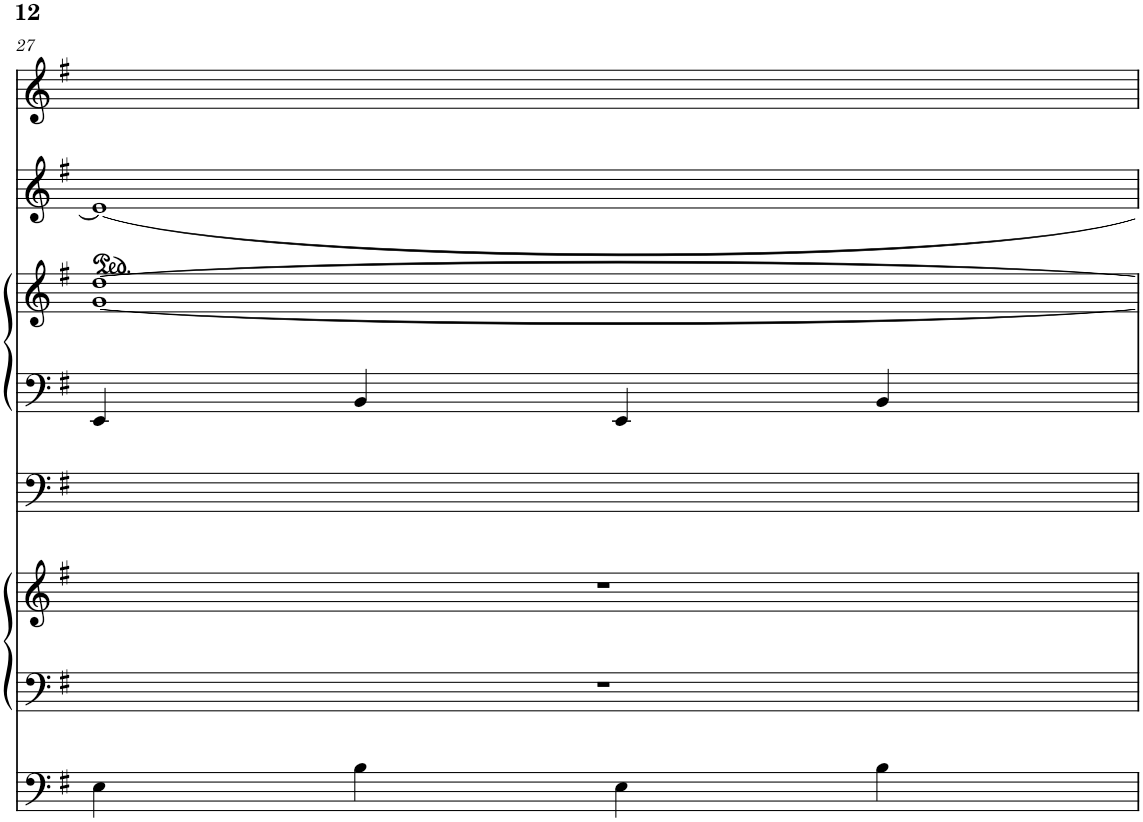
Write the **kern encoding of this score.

**kern	**kern	**kern	**kern	**kern	**kern	**kern	**kern
*part6	*part5	*part5	*part4	*part3	*part3	*part2	*part1
*staff8	*staff7	*staff6	*staff5	*staff4	*staff3	*staff2	*staff1
*I"Voice	*I"Piano	*	*I"Voice	*I"Piano	*	*I"Voice	*I"Voice
*I'V	*I'Pno	*	*I'V	*I'Pno	*	*I'V	*I'V
!!LO:PB:g=z
*clefF4	*clefF4	*clefG2	*clefF4	*clefF4	*clefG2	*clefG2	*clefG2
*k[f#]	*k[f#]	*k[f#]	*k[f#]	*k[f#]	*k[f#]	*k[f#]	*k[f#]
*M2/2	*	*	*M2/2	*M2/2	*M2/2	*M2/2	*M2/2
*met(c|)	*	*	*met(c|)	*met(c|)	*met(c|)	*met(c|)	*met(c|)
=27	=27	=27	=27	=27	=27	=27	=27
*	*	*	*	*	*^	*	*
4E\	1r	1r	1ryy	4EE/	[>1dd	[<1g	1e]	1ryy
4B\	.	.	.	4BB/	.	.	.	.
4E\	.	.	.	4EE/	.	.	.	.
4B\	.	.	.	4BB/	.	.	.	.
*	*	*	*	*	*v	*v	*	*
=	=	=	=	=	=	=	=
*-	*-	*-	*-	*-	*-	*-	*-
